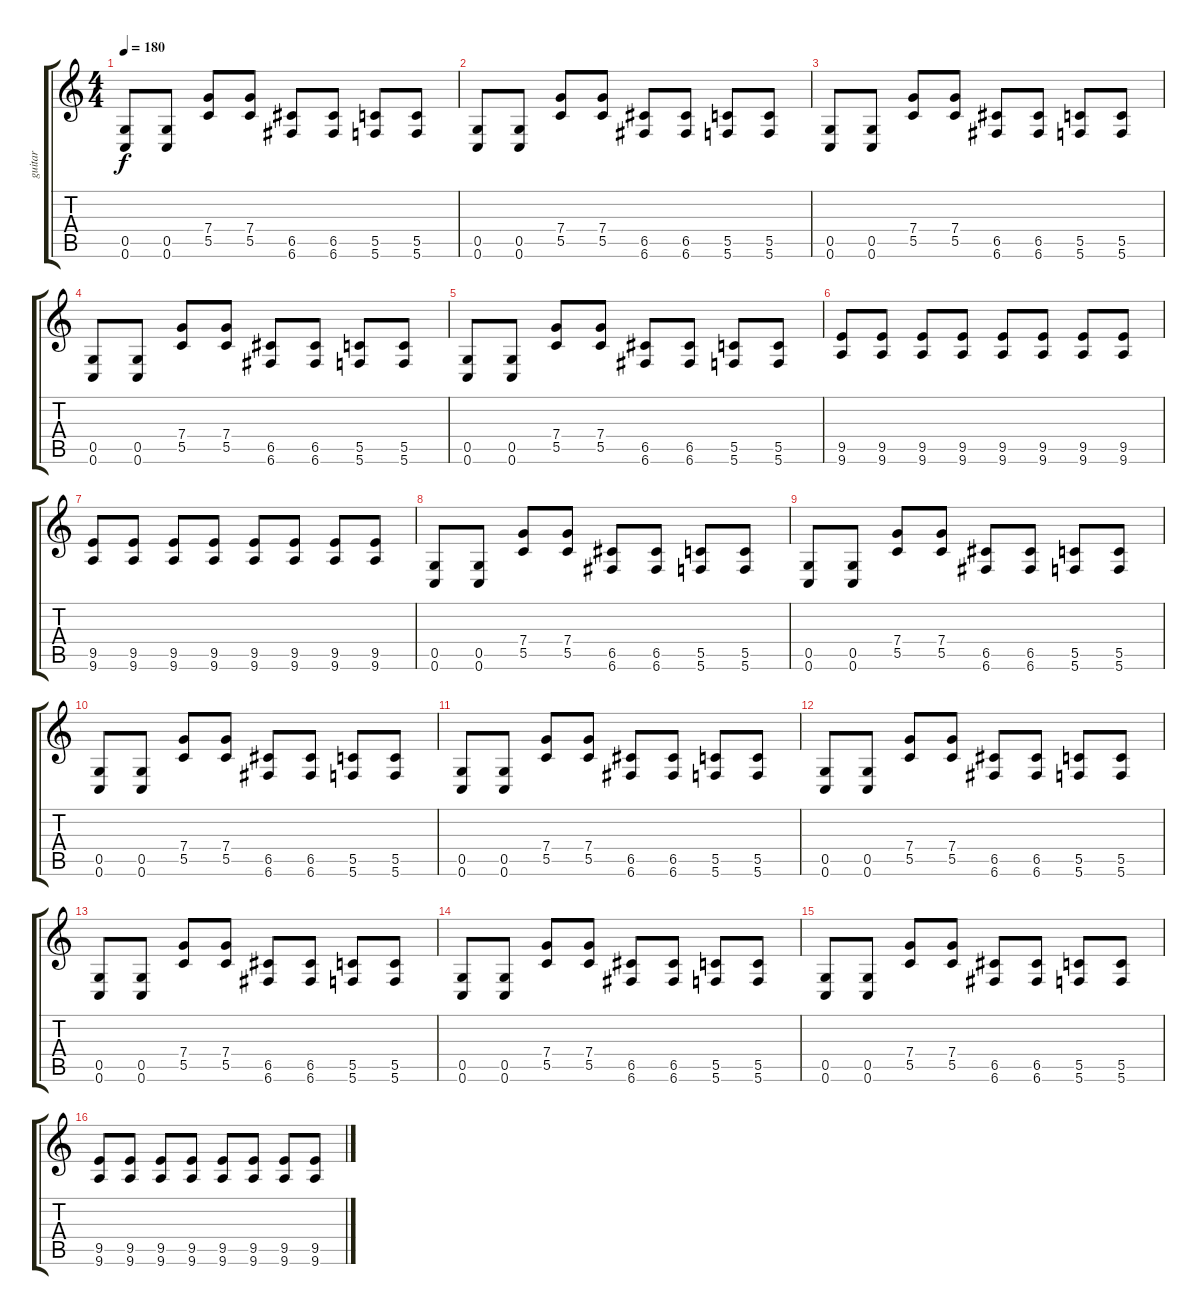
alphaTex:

\track ("guitar" "guitar") {instrument distortionguitar}
\staff {score tabs}
\tuning (D4 A3 F3 C3 G2 C2) {hide}
\ts (4 4)
\tempo 180
\clef g2
\ks c
(0.5 0.6).8{dy f} (0.5 0.6).8 (7.4 5.5).8 (7.4 5.5).8 (6.5 6.6).8 (6.5 6.6).8 (5.5 5.6).8 (5.5 5.6).8 |
(0.5 0.6).8 (0.5 0.6).8 (7.4 5.5).8 (7.4 5.5).8 (6.5 6.6).8 (6.5 6.6).8 (5.5 5.6).8 (5.5 5.6).8 |
(0.5 0.6).8 (0.5 0.6).8 (7.4 5.5).8 (7.4 5.5).8 (6.5 6.6).8 (6.5 6.6).8 (5.5 5.6).8 (5.5 5.6).8 |
(0.5 0.6).8 (0.5 0.6).8 (7.4 5.5).8 (7.4 5.5).8 (6.5 6.6).8 (6.5 6.6).8 (5.5 5.6).8 (5.5 5.6).8 |
(0.5 0.6).8 (0.5 0.6).8 (7.4 5.5).8 (7.4 5.5).8 (6.5 6.6).8 (6.5 6.6).8 (5.5 5.6).8 (5.5 5.6).8 |
(9.5 9.6).8 (9.5 9.6).8 (9.5 9.6).8 (9.5 9.6).8 (9.5 9.6).8 (9.5 9.6).8 (9.5 9.6).8 (9.5 9.6).8 |
(9.5 9.6).8 (9.5 9.6).8 (9.5 9.6).8 (9.5 9.6).8 (9.5 9.6).8 (9.5 9.6).8 (9.5 9.6).8 (9.5 9.6).8 |
(0.5 0.6).8 (0.5 0.6).8 (7.4 5.5).8 (7.4 5.5).8 (6.5 6.6).8 (6.5 6.6).8 (5.5 5.6).8 (5.5 5.6).8 |
(0.5 0.6).8 (0.5 0.6).8 (7.4 5.5).8 (7.4 5.5).8 (6.5 6.6).8 (6.5 6.6).8 (5.5 5.6).8 (5.5 5.6).8 |
(0.5 0.6).8 (0.5 0.6).8 (7.4 5.5).8 (7.4 5.5).8 (6.5 6.6).8 (6.5 6.6).8 (5.5 5.6).8 (5.5 5.6).8 |
(0.5 0.6).8 (0.5 0.6).8 (7.4 5.5).8 (7.4 5.5).8 (6.5 6.6).8 (6.5 6.6).8 (5.5 5.6).8 (5.5 5.6).8 |
(0.5 0.6).8 (0.5 0.6).8 (7.4 5.5).8 (7.4 5.5).8 (6.5 6.6).8 (6.5 6.6).8 (5.5 5.6).8 (5.5 5.6).8 |
(0.5 0.6).8 (0.5 0.6).8 (7.4 5.5).8 (7.4 5.5).8 (6.5 6.6).8 (6.5 6.6).8 (5.5 5.6).8 (5.5 5.6).8 |
(0.5 0.6).8 (0.5 0.6).8 (7.4 5.5).8 (7.4 5.5).8 (6.5 6.6).8 (6.5 6.6).8 (5.5 5.6).8 (5.5 5.6).8 |
(0.5 0.6).8 (0.5 0.6).8 (7.4 5.5).8 (7.4 5.5).8 (6.5 6.6).8 (6.5 6.6).8 (5.5 5.6).8 (5.5 5.6).8 |
(9.5 9.6).8 (9.5 9.6).8 (9.5 9.6).8 (9.5 9.6).8 (9.5 9.6).8 (9.5 9.6).8 (9.5 9.6).8 (9.5 9.6).8
